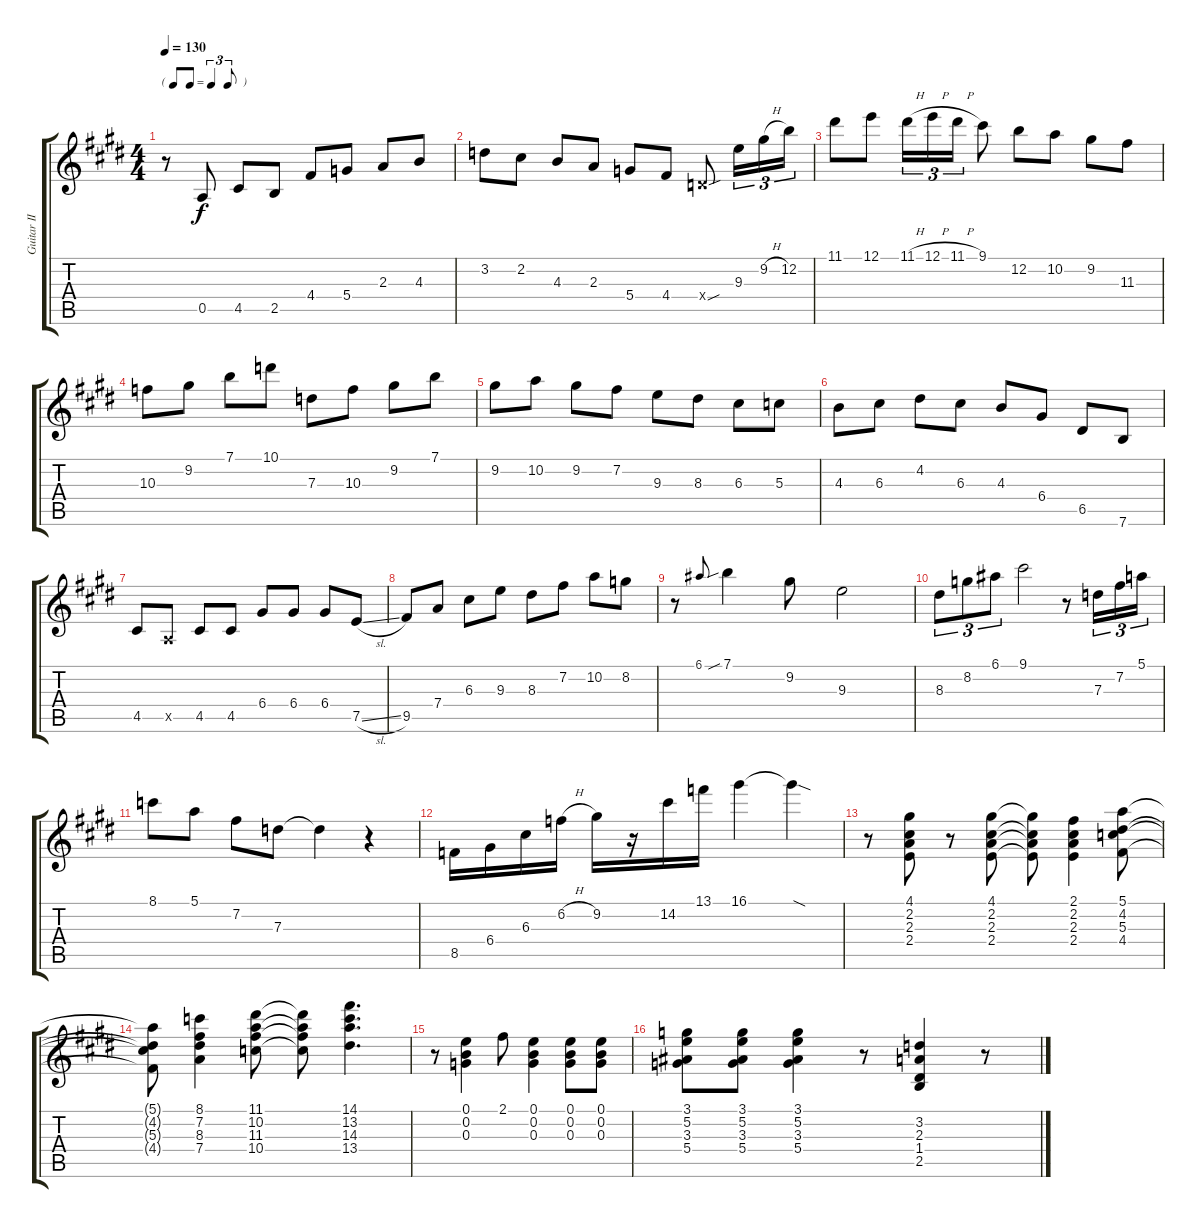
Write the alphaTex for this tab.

\track ("Guitar II" "Guitar II") {instrument electricguitarjazz}
\staff {score tabs}
\tuning (E4 B3 G3 D3 A2 E2) {hide}
\ts (4 4)
\tf triplet8th
\tempo 130
\clef g2
\ks e
r.8{dy f} 0.5.8 4.5.8 2.5.8 4.4.8 5.4.8 2.3.8 4.3.8 |
3.2.8 2.2.8 4.3.8 2.3.8 5.4.8 4.4.8 0.4{sou x}.8 9.3.16{tu (3 2)} 9.2{h}.16{tu (3 2)} 12.2.16{tu (3 2)} |
11.1.8 12.1.8 11.1{h}.16{tu (3 2)} 12.1{h}.16{tu (3 2)} 11.1{h}.16{tu (3 2)} 9.1.8 12.2.8 10.2.8 9.2.8 11.3.8 |
10.3.8 9.2.8 7.1.8 10.1.8 7.3.8 10.3.8 9.2.8 7.1.8 |
9.2.8 10.2.8 9.2.8 7.2.8 9.3.8 8.3.8 6.3.8 5.3.8 |
4.3.8 6.3.8 4.2.8 6.3.8 4.3.8 6.4.8 6.5.8 7.6.8 |
4.5.8 0.5{x}.8 4.5.8 4.5.8 6.4.8 6.4.8 6.4.8 7.5{sl}.8 |
9.5.8 7.4.8 6.3.8 9.3.8 8.3.8 7.2.8 10.2.8 8.2.8 |
r.8 6.1.8{gr onbeat} 7.1{sib}.4 9.2.8 9.3.2 |
8.3.8{tu (3 2)} 8.2.8{tu (3 2)} 6.1.8{tu (3 2)} 9.1.2 r.8 7.3.16{tu (3 2)} 7.2.16{tu (3 2)} 5.1.16{tu (3 2)} |
8.1.8 5.1.8 7.2.8 7.3.8 7.3{t}.4 r.4 |
8.5.16 6.4.16 6.3.16 6.2{h}.16 9.2.16 r.16 14.2.16 13.1.16 16.1.4 16.1{sod t}.4 |
r.8 (4.1 2.2 2.3 2.4).8 r.8 (4.1 2.2 2.3 2.4).8 (4.1{t} 2.2{t} 2.3{t} 2.4{t}).8 (2.1 2.2 2.3 2.4).4 (5.1 4.2 5.3 4.4).8 |
(5.1{t} 4.2{t} 5.3{t} 4.4{t}).8 (8.1 7.2 8.3 7.4).4 (11.1 10.2 11.3 10.4).8 (11.1{t} 10.2{t} 11.3{t} 10.4{t}).8 (14.1 13.2 14.3 13.4).4{d} |
r.8 (0.1 0.2 0.3).4 2.1.8 (0.1 0.2 0.3).4 (0.1 0.2 0.3).8 (0.1 0.2 0.3).8 |
(3.1 5.2 3.3 5.4).8 (3.1 5.2 3.3 5.4).8 (3.1 5.2 3.3 5.4).4 r.8 (3.2 2.3 1.4 2.5).4 r.8
